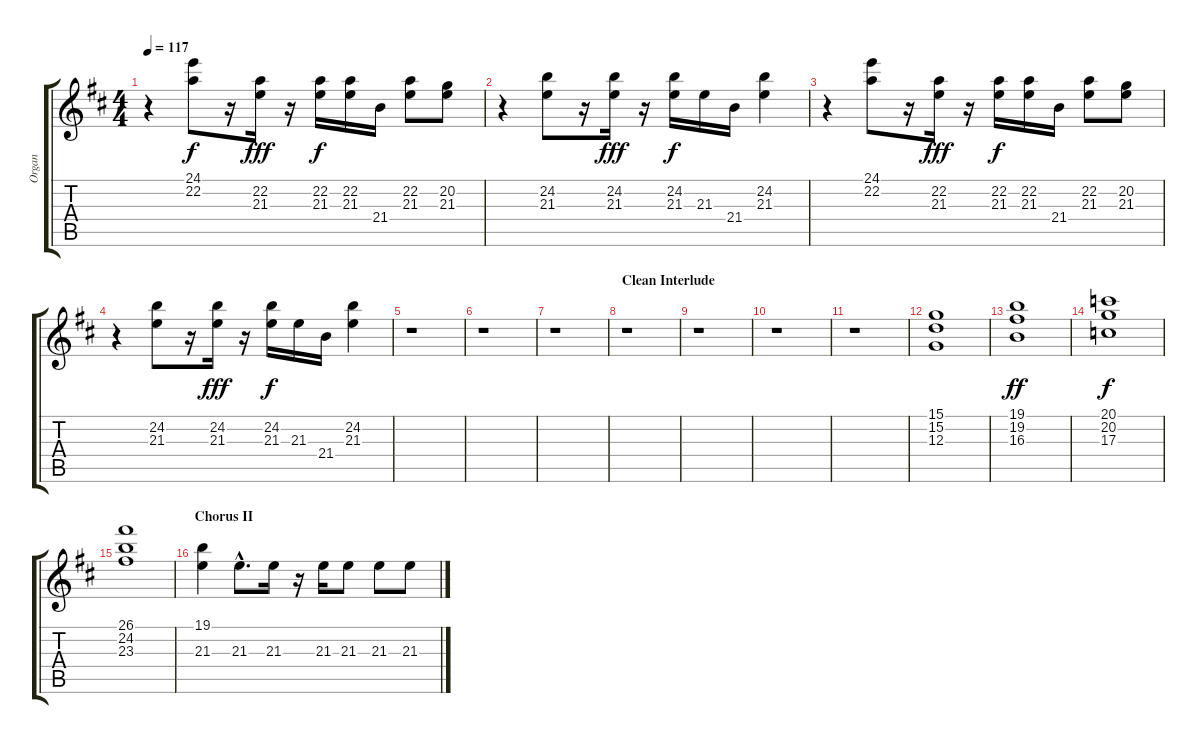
\track ("Organ" "Organ") {instrument rockorgan}
\staff {score tabs}
\tuning (E4 B3 G3 D3 A2 E2) {hide}
\ts (4 4)
\tempo 117
\clef g2
\ks d
r.4{dy f} (24.1 22.2).8 r.16 (22.2 21.3).16{dy fff} r.16 (22.2 21.3).16{dy f} (22.2 21.3).16 21.4.16 (22.2 21.3).8 (20.2 21.3).8 |
r.4 (24.2 21.3).8 r.16 (24.2 21.3).16{dy fff} r.16 (24.2 21.3).16{dy f} 21.3.16 21.4.16 (24.2 21.3).4 |
r.4 (24.1 22.2).8 r.16 (22.2 21.3).16{dy fff} r.16 (22.2 21.3).16{dy f} (22.2 21.3).16 21.4.16 (22.2 21.3).8 (20.2 21.3).8 |
r.4 (24.2 21.3).8 r.16 (24.2 21.3).16{dy fff} r.16 (24.2 21.3).16{dy f} 21.3.16 21.4.16 (24.2 21.3).4 |
r.1 |
r.1 |
r.1 |
\section ("" "Clean Interlude")
r.1 |
r.1 |
r.1 |
r.1 |
(15.1 15.2 12.3).1 |
(19.1 19.2 16.3).1{dy ff} |
(20.1 20.2 17.3).1{dy f} |
(26.1 24.2 23.3).1 |
\section ("" "Chorus II")
(19.1 21.3).4 21.3{hac}.8{d} 21.3.16 r.16 21.3.16 21.3.8 21.3.8 21.3.8
